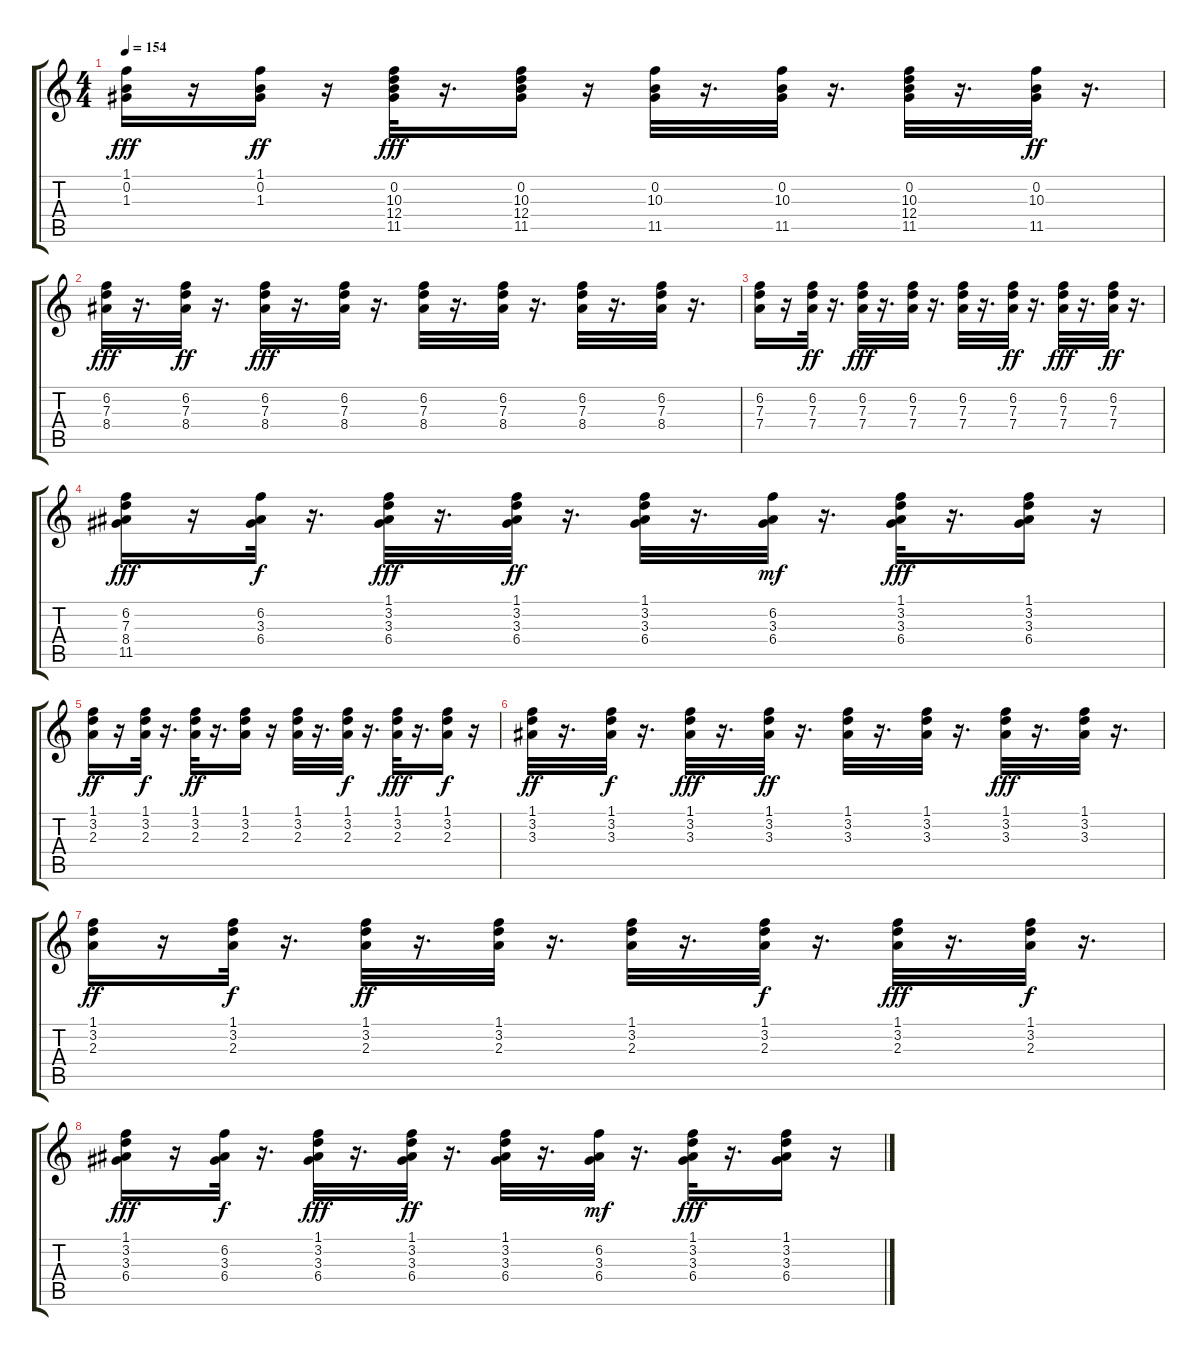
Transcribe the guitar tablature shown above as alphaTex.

\track "" {instrument electricbasspick}
\staff {score tabs}
\tuning (E4 B3 G3 D3 A2 E2) {hide}
\ts (4 4)
\tempo 154
\clef g2
\ks c
(1.1 0.2 1.3).16{dy fff} r.16 (1.1 0.2 1.3).16{dy ff} r.16 (0.2 10.3 12.4 11.5).32{dy fff} r.16{d} (0.2 10.3 12.4 11.5).16 r.16 (0.2 10.3 11.5).32 r.16{d} (0.2 10.3 11.5).32 r.16{d} (0.2 10.3 12.4 11.5).32 r.16{d} (0.2 10.3 11.5).32{dy ff} r.16{d} |
(6.2 7.3 8.4).32{dy fff} r.16{d} (6.2 7.3 8.4).32{dy ff} r.16{d} (6.2 7.3 8.4).32{dy fff} r.16{d} (6.2 7.3 8.4).32 r.16{d} (6.2 7.3 8.4).32 r.16{d} (6.2 7.3 8.4).32 r.16{d} (6.2 7.3 8.4).32 r.16{d} (6.2 7.3 8.4).32 r.16{d} |
(6.2 7.3 7.4).16 r.16 (6.2 7.3 7.4).32{dy ff} r.16{d} (6.2 7.3 7.4).32{dy fff} r.16{d} (6.2 7.3 7.4).32 r.16{d} (6.2 7.3 7.4).32 r.16{d} (6.2 7.3 7.4).32{dy ff} r.16{d} (6.2 7.3 7.4).32{dy fff} r.16{d} (6.2 7.3 7.4).32{dy ff} r.16{d} |
(6.2 7.3 8.4 11.5).16{dy fff} r.16 (6.2 3.3 6.4).32{dy f} r.16{d} (1.1 3.2 3.3 6.4).32{dy fff} r.16{d} (1.1 3.2 3.3 6.4).32{dy ff} r.16{d} (1.1 3.2 3.3 6.4).32 r.16{d} (6.2 3.3 6.4).32{dy mf} r.16{d} (1.1 3.2 3.3 6.4).32{dy fff} r.16{d} (1.1 3.2 3.3 6.4).16 r.16 |
(1.1 3.2 2.3).16{dy ff} r.16 (1.1 3.2 2.3).32{dy f} r.16{d} (1.1 3.2 2.3).32{dy ff} r.16{d} (1.1 3.2 2.3).16 r.16 (1.1 3.2 2.3).32 r.16{d} (1.1 3.2 2.3).32{dy f} r.16{d} (1.1 3.2 2.3).32{dy fff} r.16{d} (1.1 3.2 2.3).16{dy f} r.16 |
(1.1 3.2 3.3).32{dy ff} r.16{d} (1.1 3.2 3.3).32{dy f} r.16{d} (1.1 3.2 3.3).32{dy fff} r.16{d} (1.1 3.2 3.3).32{dy ff} r.16{d} (1.1 3.2 3.3).32 r.16{d} (1.1 3.2 3.3).32 r.16{d} (1.1 3.2 3.3).32{dy fff} r.16{d} (1.1 3.2 3.3).32 r.16{d} |
(1.1 3.2 2.3).16{dy ff} r.16 (1.1 3.2 2.3).32{dy f} r.16{d} (1.1 3.2 2.3).32{dy ff} r.16{d} (1.1 3.2 2.3).32 r.16{d} (1.1 3.2 2.3).32 r.16{d} (1.1 3.2 2.3).32{dy f} r.16{d} (1.1 3.2 2.3).32{dy fff} r.16{d} (1.1 3.2 2.3).32{dy f} r.16{d} |
(1.1 3.2 3.3 6.4).16{dy fff} r.16 (6.2 3.3 6.4).32{dy f} r.16{d} (1.1 3.2 3.3 6.4).32{dy fff} r.16{d} (1.1 3.2 3.3 6.4).32{dy ff} r.16{d} (1.1 3.2 3.3 6.4).32 r.16{d} (6.2 3.3 6.4).32{dy mf} r.16{d} (1.1 3.2 3.3 6.4).32{dy fff} r.16{d} (1.1 3.2 3.3 6.4).16 r.16
